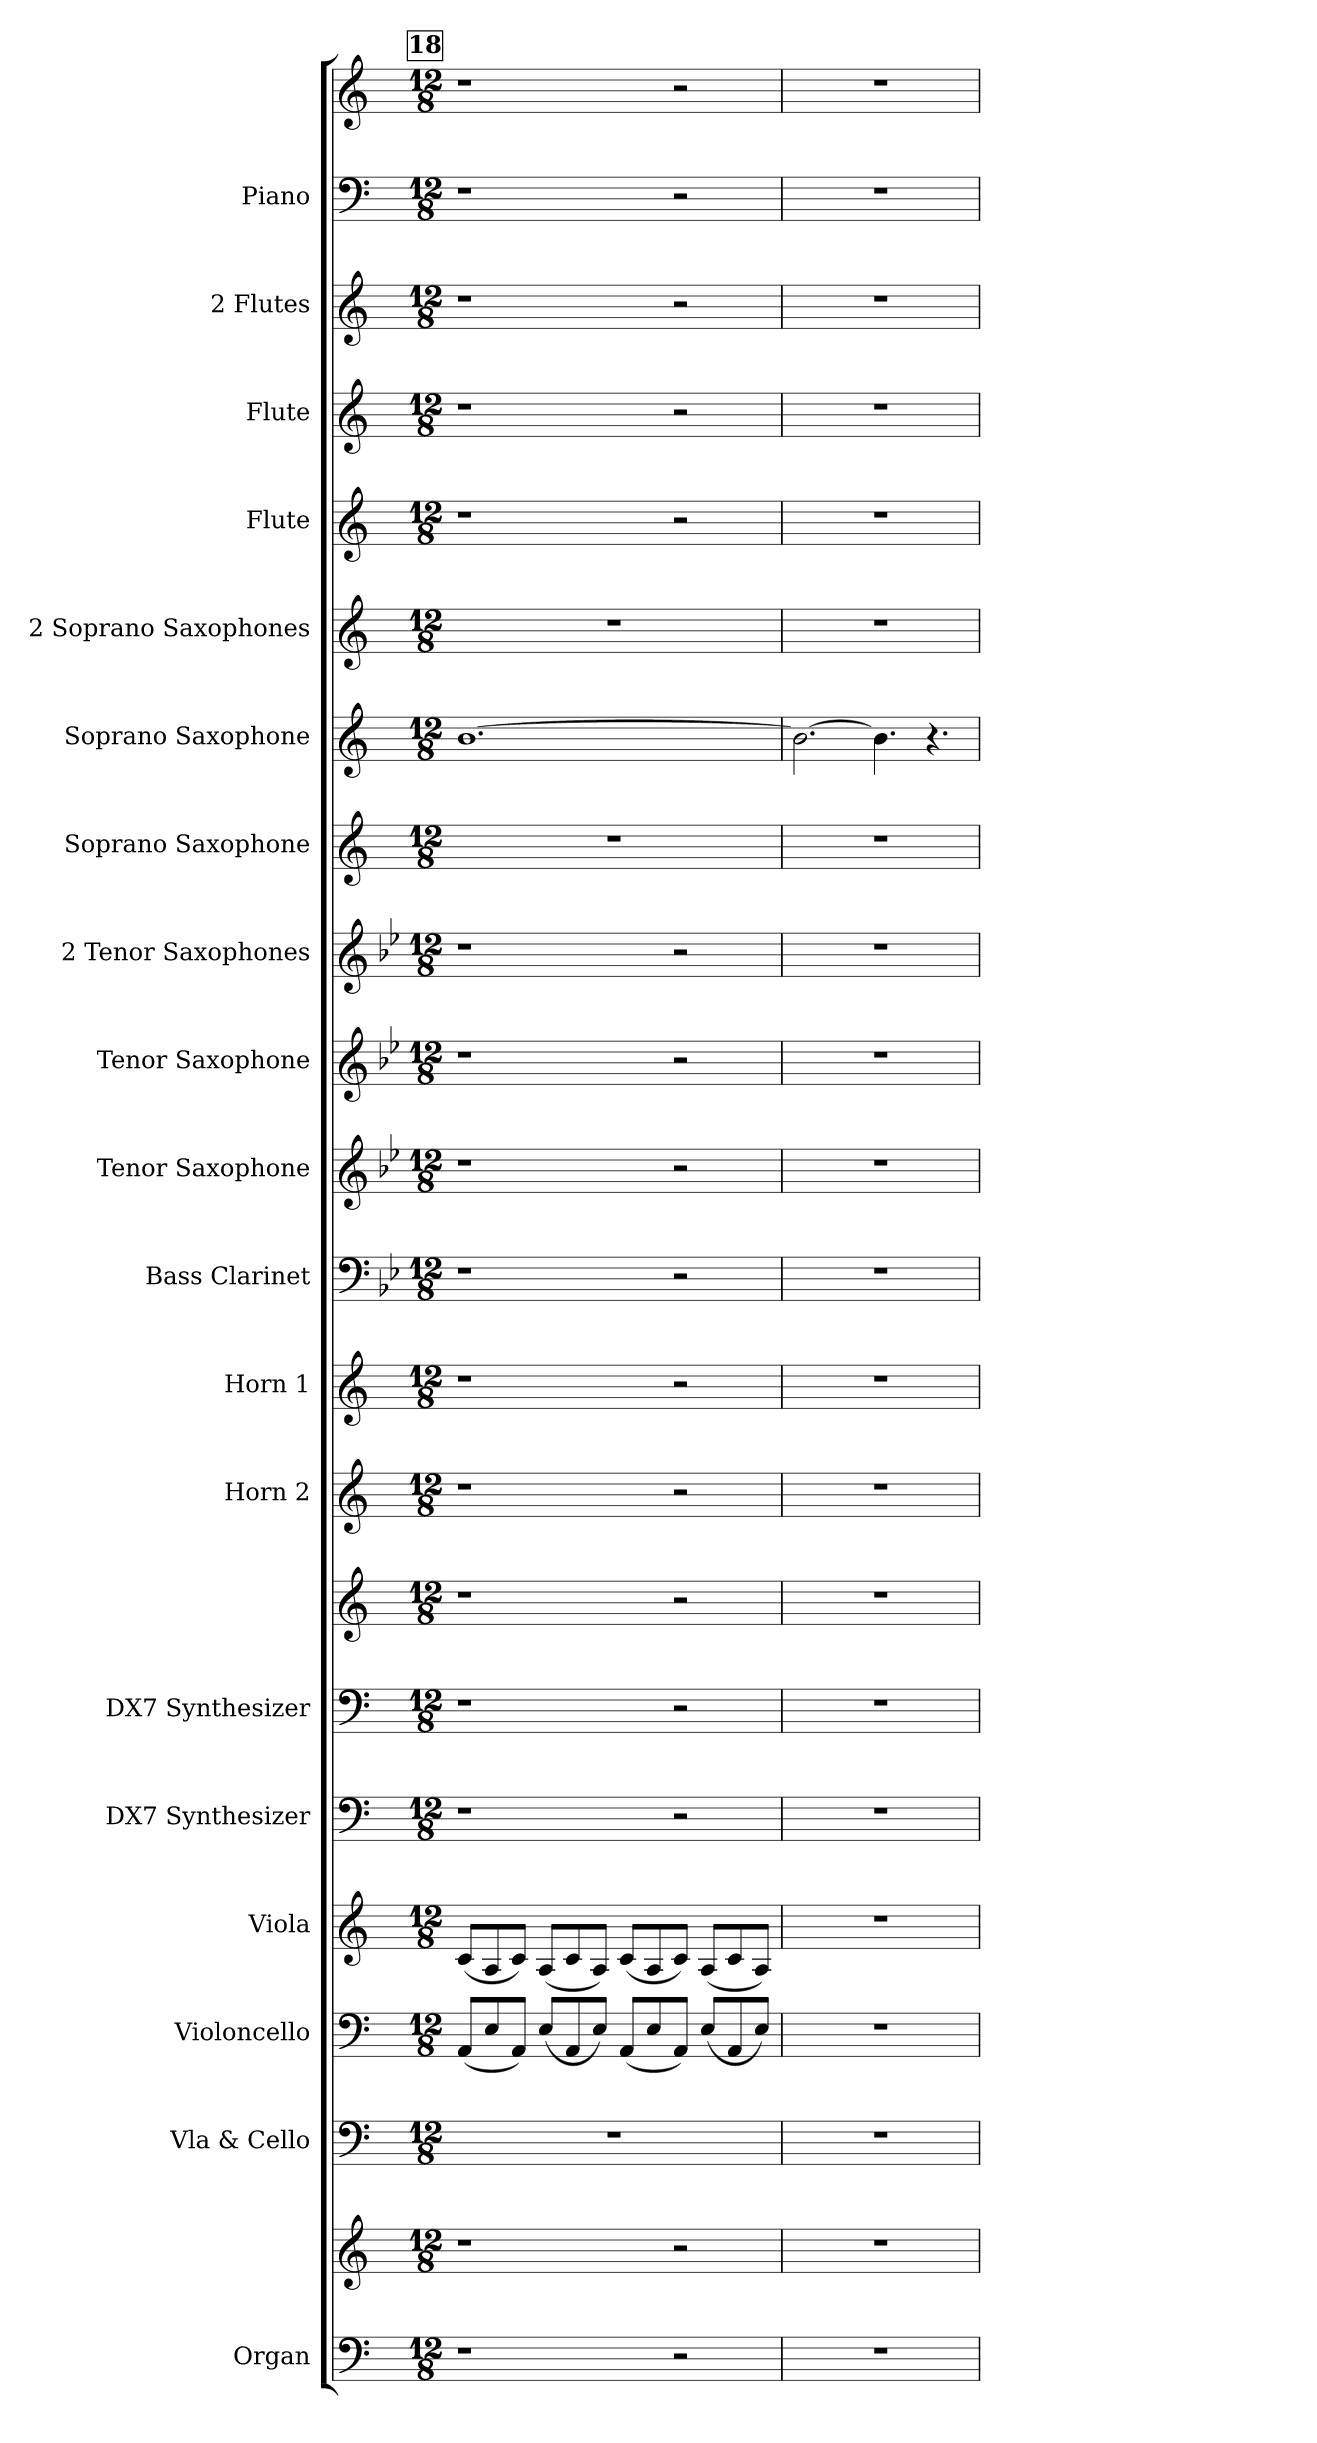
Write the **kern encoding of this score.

**kern	**kern	**kern	**kern	**kern	**kern	**kern	**kern	**kern	**kern	**kern	**kern	**kern	**kern	**kern	**kern	**kern	**kern	**kern	**kern	**kern	**kern
*part19	*part19	*part18	*part17	*part16	*part15	*part14	*part14	*part13	*part12	*part11	*part10	*part9	*part8	*part7	*part6	*part5	*part4	*part3	*part2	*part1	*part1
*staff22	*staff21	*staff20	*staff19	*staff18	*staff17	*staff16	*staff15	*staff14	*staff13	*staff12	*staff11	*staff10	*staff9	*staff8	*staff7	*staff6	*staff5	*staff4	*staff3	*staff2	*staff1
*I"Organ	*	*I"Vla &amp; Cello	*I"Violoncello	*I"Viola	*I"DX7 Synthesizer	*I"DX7 Synthesizer	*	*I"Horn 2	*I"Horn 1	*I"Bass Clarinet	*I"Tenor Saxophone	*I"Tenor Saxophone	*I"2 Tenor Saxophones	*I"Soprano Saxophone	*I"Soprano Saxophone	*I"2 Soprano Saxophones	*I"Flute	*I"Flute	*I"2 Flutes	*I"Piano	*
*I'Org.	*	*I'Vla &amp; Cello	*	*I'Vla	*I'DX7	*I'DX7	*	*I'Hn 2	*I'Hn 1	*I'B. Cl.	*I'Tenor 2	*I'Tenor 1	*I'2 Tenors	*I'Sop 2	*I'Sop 1	*I'2 Sops	*I'Fl 2	*I'Fl 1	*I'2 Fls	*I'Pno.	*
!!LO:LB:g=z
*clefF4	*clefG2	*clefF4	*clefF4	*clefG2	*clefF4	*clefF4	*clefG2	*clefG2	*clefG2	*clefF4	*clefG2	*clefG2	*clefG2	*clefG2	*clefG2	*clefG2	*clefG2	*clefG2	*clefG2	*clefF4	*clefG2
*	*	*	*	*	*	*	*	*ITrd4c7	*ITrd4c7	*ITrd8c14	*ITrd8c14	*ITrd8c14	*ITrd8c14	*ITrd1c2	*ITrd1c2	*ITrd1c2	*	*	*	*	*
*k[]	*k[]	*k[]	*k[]	*k[]	*k[]	*k[]	*k[]	*k[b-]	*k[b-]	*k[b-e-]	*k[b-e-]	*k[b-e-]	*k[b-e-]	*k[b-e-]	*k[b-e-]	*k[b-e-]	*k[]	*k[]	*k[]	*k[]	*k[]
*M12/8	*M12/8	*M12/8	*M12/8	*M12/8	*M12/8	*M12/8	*M12/8	*M12/8	*M12/8	*M12/8	*M12/8	*M12/8	*M12/8	*M12/8	*M12/8	*M12/8	*M12/8	*M12/8	*M12/8	*M12/8	*M12/8
!!LO:REH:place=s1:a:B:fs=14:t=18
=311	=311	=311	=311	=311	=311	=311	=311	=311	=311	=311	=311	=311	=311	=311	=311	=311	=311	=311	=311	=311	=311
1r	1r	1.r	(<8AA/L	(<8c/L	1r	1r	1r	1r	1r	1r	1r	1r	1r	1.r	[1.a	1.r	1r	1r	1r	1r	1r
.	.	.	8E/	8A/	.	.	.	.	.	.	.	.	.	.	.	.	.	.	.	.	.
.	.	.	8AA/J)	8c/J)	.	.	.	.	.	.	.	.	.	.	.	.	.	.	.	.	.
.	.	.	(<8E/L	(<8A/L	.	.	.	.	.	.	.	.	.	.	.	.	.	.	.	.	.
.	.	.	8AA/	8c/	.	.	.	.	.	.	.	.	.	.	.	.	.	.	.	.	.
.	.	.	8E/J)	8A/J)	.	.	.	.	.	.	.	.	.	.	.	.	.	.	.	.	.
.	.	.	(<8AA/L	(<8c/L	.	.	.	.	.	.	.	.	.	.	.	.	.	.	.	.	.
.	.	.	8E/	8A/	.	.	.	.	.	.	.	.	.	.	.	.	.	.	.	.	.
2r	2r	.	8AA/J)	8c/J)	2r	2r	2r	2r	2r	2r	2r	2r	2r	.	.	.	2r	2r	2r	2r	2r
.	.	.	(<8E/L	(<8A/L	.	.	.	.	.	.	.	.	.	.	.	.	.	.	.	.	.
.	.	.	8AA/	8c/	.	.	.	.	.	.	.	.	.	.	.	.	.	.	.	.	.
.	.	.	8E/J)	8A/J)	.	.	.	.	.	.	.	.	.	.	.	.	.	.	.	.	.
=312	=312	=312	=312	=312	=312	=312	=312	=312	=312	=312	=312	=312	=312	=312	=312	=312	=312	=312	=312	=312	=312
1.r	1.r	1.r	1.r	1.r	1.r	1.r	1.r	1.r	1.r	1.r	1.r	1.r	1.r	1.r	2.a\_	1.r	1.r	1.r	1.r	1.r	1.r
.	.	.	.	.	.	.	.	.	.	.	.	.	.	.	4.a\]	.	.	.	.	.	.
.	.	.	.	.	.	.	.	.	.	.	.	.	.	.	4.r	.	.	.	.	.	.
=	=	=	=	=	=	=	=	=	=	=	=	=	=	=	=	=	=	=	=	=	=
*-	*-	*-	*-	*-	*-	*-	*-	*-	*-	*-	*-	*-	*-	*-	*-	*-	*-	*-	*-	*-	*-
